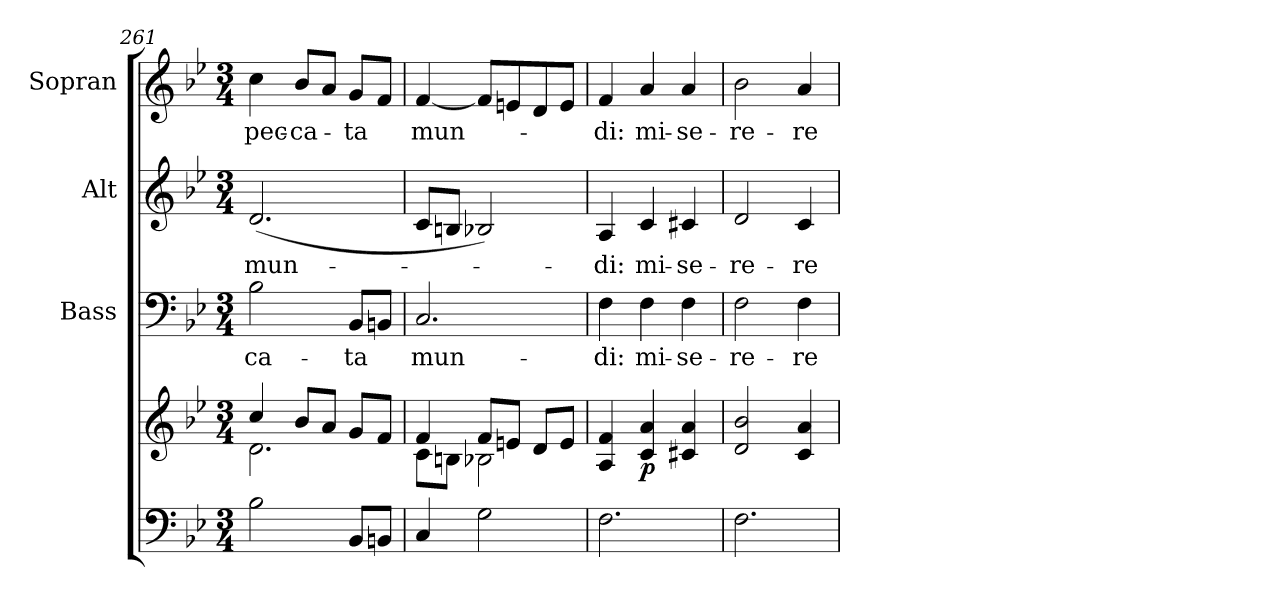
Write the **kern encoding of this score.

**kern	**kern	**dynam	**kern	**text	**kern	**text	**kern	**text
*part4	*part4	*part4	*part3	*part3	*part2	*part2	*part1	*part1
*staff5	*staff4	*staff4/5	*staff3	*staff3	*staff2	*staff2	*staff1	*staff1
*	*	*	*I"Bass	*	*I"Alt	*	*I"Sopran	*
*	*	*	*I'B.	*	*I'A.	*	*I'S.	*
*clefF4	*clefG2	*	*clefF4	*	*clefG2	*	*clefG2	*
*k[b-e-]	*k[b-e-]	*	*k[b-e-]	*	*k[b-e-]	*	*k[b-e-]	*
*B-:	*B-:	*	*B-:	*	*B-:	*	*B-:	*
*M3/4	*M3/4	*	*M3/4	*	*M3/4	*	*M3/4	*
=261	=261	=261	=261	=261	=261	=261	=261	=261
*	*^	*	*	*	*	*	*	*
!	!	!	!	!	!LO:LY:b	!	!LO:LY:b	!	!LO:LY:b
2B-\	4cc/	2.d\	.	2B-\	-ca-	(<2.d/	mun-	4cc\	pec-
!	!	!	!	!	!	!	!	!	!LO:LY:b
.	8b-/L	.	.	.	.	.	.	8b-/L	-ca-
.	8a/J	.	.	.	.	.	.	8a/J	.
!	!	!	!	!	!LO:LY:b	!	!	!	!LO:LY:b
8BB-/L	8g/L	.	.	8BB-/L	-ta	.	.	8g/L	-ta
8BBn/J	8f/J	.	.	8BBn/J	.	.	.	8f/J	.
=262	=262	=262	=262	=262	=262	=262	=262	=262	=262
!	!	!	!	!	!LO:LY:b	!	!	!	!LO:LY:b
4C/	4f/	8c\L	.	2.C/	mun-	8c/L	.	[4f/	mun-
.	.	8Bn\J	.	.	.	8Bn/J	.	.	.
2G\	8f/L	2B-X\	.	.	.	2B-X/)	.	8f/L]	.
.	8en/J	.	.	.	.	.	.	8en/	.
.	8d/L	.	.	.	.	.	.	8d/	.
.	8e/J	.	.	.	.	.	.	8e/J	.
*	*v	*v	*	*	*	*	*	*	*
=263	=263	=263	=263	=263	=263	=263	=263	=263
!	!	!	!	!LO:LY:b	!	!LO:LY:b	!	!LO:LY:b
2.F\	4A/ 4f/	.	4F\	-di:	4A/	-di:	4f/	-di:
!	!	!LO:DY:b	!	!LO:LY:b	!	!LO:LY:b	!	!LO:LY:b
.	4c/ 4a/	p	4F\	mi-	4c/	mi-	4a/	mi-
!	!	!	!	!LO:LY:b	!	!LO:LY:b	!	!LO:LY:b
.	4c#X/ 4a/	.	4F\	-se-	4c#X/	-se-	4a/	-se-
=264	=264	=264	=264	=264	=264	=264	=264	=264
!	!	!	!	!LO:LY:b	!	!LO:LY:b	!	!LO:LY:b
2.F\	2d/ 2b-/	.	2F\	-re-	2d/	-re-	2b-\	-re-
!	!	!	!	!LO:LY:b	!	!LO:LY:b	!	!LO:LY:b
.	4c/ 4a/	.	4F\	-re	4c/	-re	4a/	-re
=	=	=	=	=	=	=	=	=
*-	*-	*-	*-	*-	*-	*-	*-	*-
